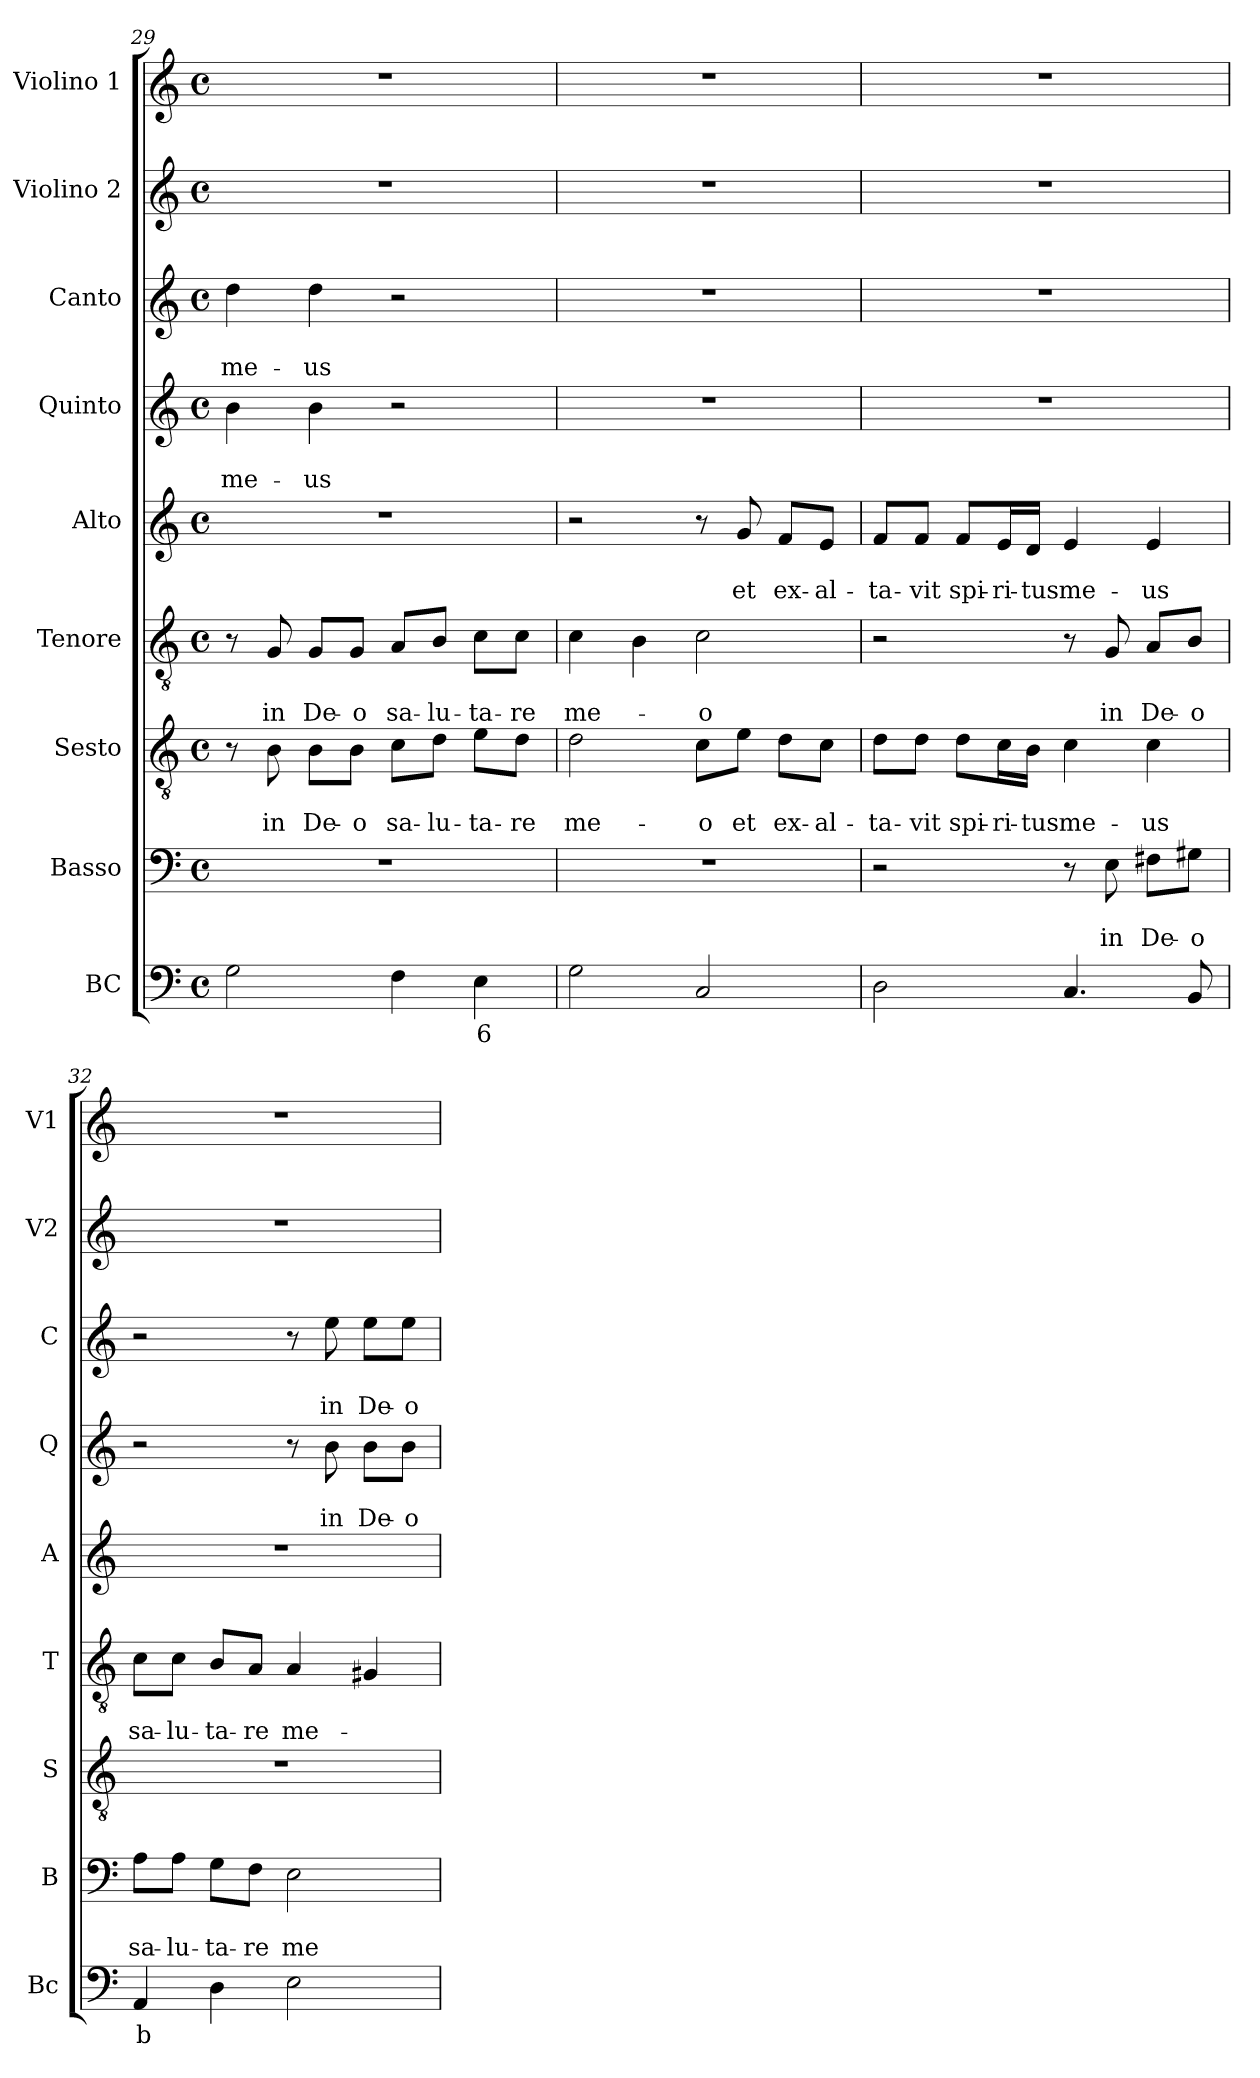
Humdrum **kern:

**kern	**text	**kern	**text	**text	**kern	**text	**text	**kern	**text	**text	**kern	**text	**text	**kern	**text	**text	**kern	**text	**text	**kern	**kern
*part9	*part9	*part8	*part8	*part8	*part7	*part7	*part7	*part6	*part6	*part6	*part5	*part5	*part5	*part4	*part4	*part4	*part3	*part3	*part3	*part2	*part1
*staff9	*staff9	*staff8	*staff8	*staff8	*staff7	*staff7	*staff7	*staff6	*staff6	*staff6	*staff5	*staff5	*staff5	*staff4	*staff4	*staff4	*staff3	*staff3	*staff3	*staff2	*staff1
*I"BC	*	*I"Basso	*	*	*I"Sesto	*	*	*I"Tenore	*	*	*I"Alto	*	*	*I"Quinto	*	*	*I"Canto	*	*	*I"Violino 2	*I"Violino 1
*I'Bc	*	*I'B	*	*	*I'S	*	*	*I'T	*	*	*I'A	*	*	*I'Q	*	*	*I'C	*	*	*I'V2	*I'V1
*clefF4	*	*clefF4	*	*	*clefGv2	*	*	*clefGv2	*	*	*clefG2	*	*	*clefG2	*	*	*clefG2	*	*	*clefG2	*clefG2
*k[]	*	*k[]	*	*	*k[]	*	*	*k[]	*	*	*k[]	*	*	*k[]	*	*	*k[]	*	*	*k[]	*k[]
*C:	*	*C:	*	*	*C:	*	*	*C:	*	*	*C:	*	*	*C:	*	*	*C:	*	*	*C:	*C:
*M4/4	*	*M4/4	*	*	*M4/4	*	*	*M4/4	*	*	*M4/4	*	*	*M4/4	*	*	*M4/4	*	*	*M4/4	*M4/4
*met(c)	*	*met(c)	*	*	*met(c)	*	*	*met(c)	*	*	*met(c)	*	*	*met(c)	*	*	*met(c)	*	*	*met(c)	*met(c)
=29	=29	=29	=29	=29	=29	=29	=29	=29	=29	=29	=29	=29	=29	=29	=29	=29	=29	=29	=29	=29	=29
!	!	!	!	!	!	!	!	!	!	!	!	!	!	!	!	!LO:LY:b	!	!	!LO:LY:b	!	!
2G\	.	1r	.	.	8r	.	.	8r	.	.	1r	.	.	4b\	.	me-	4dd\	.	me-	1r	1r
!	!	!	!	!	!	!	!LO:LY:b	!	!	!LO:LY:b	!	!	!	!	!	!	!	!	!	!	!
.	.	.	.	.	8B\	.	in	8G/	.	in	.	.	.	.	.	.	.	.	.	.	.
!	!	!	!	!	!	!	!LO:LY:b	!	!	!LO:LY:b	!	!	!	!	!	!LO:LY:b	!	!	!LO:LY:b	!	!
.	.	.	.	.	8B\L	.	De-	8G/L	.	De-	.	.	.	4b\	.	-us	4dd\	.	-us	.	.
!	!	!	!	!	!	!	!LO:LY:b	!	!	!LO:LY:b	!	!	!	!	!	!	!	!	!	!	!
.	.	.	.	.	8B\J	.	-o	8G/J	.	-o	.	.	.	.	.	.	.	.	.	.	.
!	!	!	!	!	!	!	!LO:LY:b	!	!	!LO:LY:b	!	!	!	!	!	!	!	!	!	!	!
4F\	.	.	.	.	8c\L	.	sa-	8A/L	.	sa-	.	.	.	2r	.	.	2r	.	.	.	.
!	!	!	!	!	!	!	!LO:LY:b	!	!	!LO:LY:b	!	!	!	!	!	!	!	!	!	!	!
.	.	.	.	.	8d\J	.	-lu-	8B/J	.	-lu-	.	.	.	.	.	.	.	.	.	.	.
!	!LO:LY:b	!	!	!	!	!	!LO:LY:b	!	!	!LO:LY:b	!	!	!	!	!	!	!	!	!	!	!
4E\	6	.	.	.	8e\L	.	-ta-	8c\L	.	-ta-	.	.	.	.	.	.	.	.	.	.	.
!	!	!	!	!	!	!	!LO:LY:b	!	!	!LO:LY:b	!	!	!	!	!	!	!	!	!	!	!
.	.	.	.	.	8d\J	.	-re	8c\J	.	-re	.	.	.	.	.	.	.	.	.	.	.
!!LO:PB:g=z
=30	=30	=30	=30	=30	=30	=30	=30	=30	=30	=30	=30	=30	=30	=30	=30	=30	=30	=30	=30	=30	=30
!	!	!	!	!	!	!	!LO:LY:b	!	!	!LO:LY:b	!	!	!	!	!	!	!	!	!	!	!
2G\	.	1r	.	.	2d\	.	me-	4c\	.	me-	2r	.	.	1r	.	.	1r	.	.	1r	1r
.	.	.	.	.	.	.	.	4B\	.	.	.	.	.	.	.	.	.	.	.	.	.
!	!	!	!	!	!	!	!LO:LY:b	!	!	!LO:LY:b	!	!	!	!	!	!	!	!	!	!	!
2C/	.	.	.	.	8c\L	.	-o	2c\	.	-o	8r	.	.	.	.	.	.	.	.	.	.
!	!	!	!	!	!	!	!LO:LY:b	!	!	!	!	!	!LO:LY:b	!	!	!	!	!	!	!	!
.	.	.	.	.	8e\J	.	et	.	.	.	8g/	.	et	.	.	.	.	.	.	.	.
!	!	!	!	!	!	!	!LO:LY:b	!	!	!	!	!	!LO:LY:b	!	!	!	!	!	!	!	!
.	.	.	.	.	8d\L	.	ex-	.	.	.	8f/L	.	ex-	.	.	.	.	.	.	.	.
!	!	!	!	!	!	!	!LO:LY:b	!	!	!	!	!	!LO:LY:b	!	!	!	!	!	!	!	!
.	.	.	.	.	8c\J	.	-al-	.	.	.	8e/J	.	-al-	.	.	.	.	.	.	.	.
=31	=31	=31	=31	=31	=31	=31	=31	=31	=31	=31	=31	=31	=31	=31	=31	=31	=31	=31	=31	=31	=31
!	!	!	!	!	!	!	!LO:LY:b	!	!	!	!	!	!LO:LY:b	!	!	!	!	!	!	!	!
2D\	.	2r	.	.	8d\L	.	-ta-	2r	.	.	8f/L	.	-ta-	1r	.	.	1r	.	.	1r	1r
!	!	!	!	!	!	!	!LO:LY:b	!	!	!	!	!	!LO:LY:b	!	!	!	!	!	!	!	!
.	.	.	.	.	8d\J	.	-vit	.	.	.	8f/J	.	-vit	.	.	.	.	.	.	.	.
!	!	!	!	!	!	!	!LO:LY:b	!	!	!	!	!	!LO:LY:b	!	!	!	!	!	!	!	!
.	.	.	.	.	8d\L	.	spi-	.	.	.	8f/L	.	spi-	.	.	.	.	.	.	.	.
!	!	!	!	!	!	!	!LO:LY:b	!	!	!	!	!	!LO:LY:b	!	!	!	!	!	!	!	!
.	.	.	.	.	16c\L	.	-ri-	.	.	.	16e/L	.	-ri-	.	.	.	.	.	.	.	.
!	!	!	!	!	!	!	!LO:LY:b	!	!	!	!	!	!LO:LY:b	!	!	!	!	!	!	!	!
.	.	.	.	.	16B\JJ	.	-tus	.	.	.	16d/JJ	.	-tus	.	.	.	.	.	.	.	.
!	!	!	!	!	!	!	!LO:LY:b	!	!	!	!	!	!LO:LY:b	!	!	!	!	!	!	!	!
4.C/	.	8r	.	.	4c\	.	me-	8r	.	.	4e/	.	me-	.	.	.	.	.	.	.	.
!	!	!	!	!LO:LY:b	!	!	!	!	!	!LO:LY:b	!	!	!	!	!	!	!	!	!	!	!
.	.	8E\	.	in	.	.	.	8G/	.	in	.	.	.	.	.	.	.	.	.	.	.
!	!	!	!	!LO:LY:b	!	!	!LO:LY:b	!	!	!LO:LY:b	!	!	!LO:LY:b	!	!	!	!	!	!	!	!
.	.	8F#X\L	.	De-	4c\	.	-us	8A/L	.	De-	4e/	.	-us	.	.	.	.	.	.	.	.
!	!	!	!	!LO:LY:b	!	!	!	!	!	!LO:LY:b	!	!	!	!	!	!	!	!	!	!	!
8BB/	.	8G#X\J	.	-o	.	.	.	8B/J	.	-o	.	.	.	.	.	.	.	.	.	.	.
=32	=32	=32	=32	=32	=32	=32	=32	=32	=32	=32	=32	=32	=32	=32	=32	=32	=32	=32	=32	=32	=32
!	!LO:LY:b	!	!	!LO:LY:b	!	!	!	!	!	!LO:LY:b	!	!	!	!	!	!	!	!	!	!	!
4AA/	b	8A\L	.	sa-	1r	.	.	8c\L	.	sa-	1r	.	.	2r	.	.	2r	.	.	1r	1r
!	!	!	!	!LO:LY:b	!	!	!	!	!	!LO:LY:b	!	!	!	!	!	!	!	!	!	!	!
.	.	8A\J	.	-lu-	.	.	.	8c\J	.	-lu-	.	.	.	.	.	.	.	.	.	.	.
!	!	!	!	!LO:LY:b	!	!	!	!	!	!LO:LY:b	!	!	!	!	!	!	!	!	!	!	!
4D\	.	8G\L	.	-ta-	.	.	.	8B/L	.	-ta-	.	.	.	.	.	.	.	.	.	.	.
!	!	!	!	!LO:LY:b	!	!	!	!	!	!LO:LY:b	!	!	!	!	!	!	!	!	!	!	!
.	.	8F\J	.	-re	.	.	.	8A/J	.	-re	.	.	.	.	.	.	.	.	.	.	.
!	!	!	!	!LO:LY:b	!	!	!	!	!	!LO:LY:b	!	!	!	!	!	!	!	!	!	!	!
2E\	.	2E\	.	me-	.	.	.	4A/	.	me-	.	.	.	8r	.	.	8r	.	.	.	.
!	!	!	!	!	!	!	!	!	!	!	!	!	!	!	!	!LO:LY:b	!	!	!LO:LY:b	!	!
.	.	.	.	.	.	.	.	.	.	.	.	.	.	8b\	.	in	8ee\	.	in	.	.
!	!	!	!	!	!	!	!	!	!	!	!	!	!	!	!	!LO:LY:b	!	!	!LO:LY:b	!	!
.	.	.	.	.	.	.	.	4G#X/	.	.	.	.	.	8b\L	.	De-	8ee\L	.	De-	.	.
!	!	!	!	!	!	!	!	!	!	!	!	!	!	!	!	!LO:LY:b	!	!	!LO:LY:b	!	!
.	.	.	.	.	.	.	.	.	.	.	.	.	.	8b\J	.	-o	8ee\J	.	-o	.	.
=	=	=	=	=	=	=	=	=	=	=	=	=	=	=	=	=	=	=	=	=	=
*-	*-	*-	*-	*-	*-	*-	*-	*-	*-	*-	*-	*-	*-	*-	*-	*-	*-	*-	*-	*-	*-
